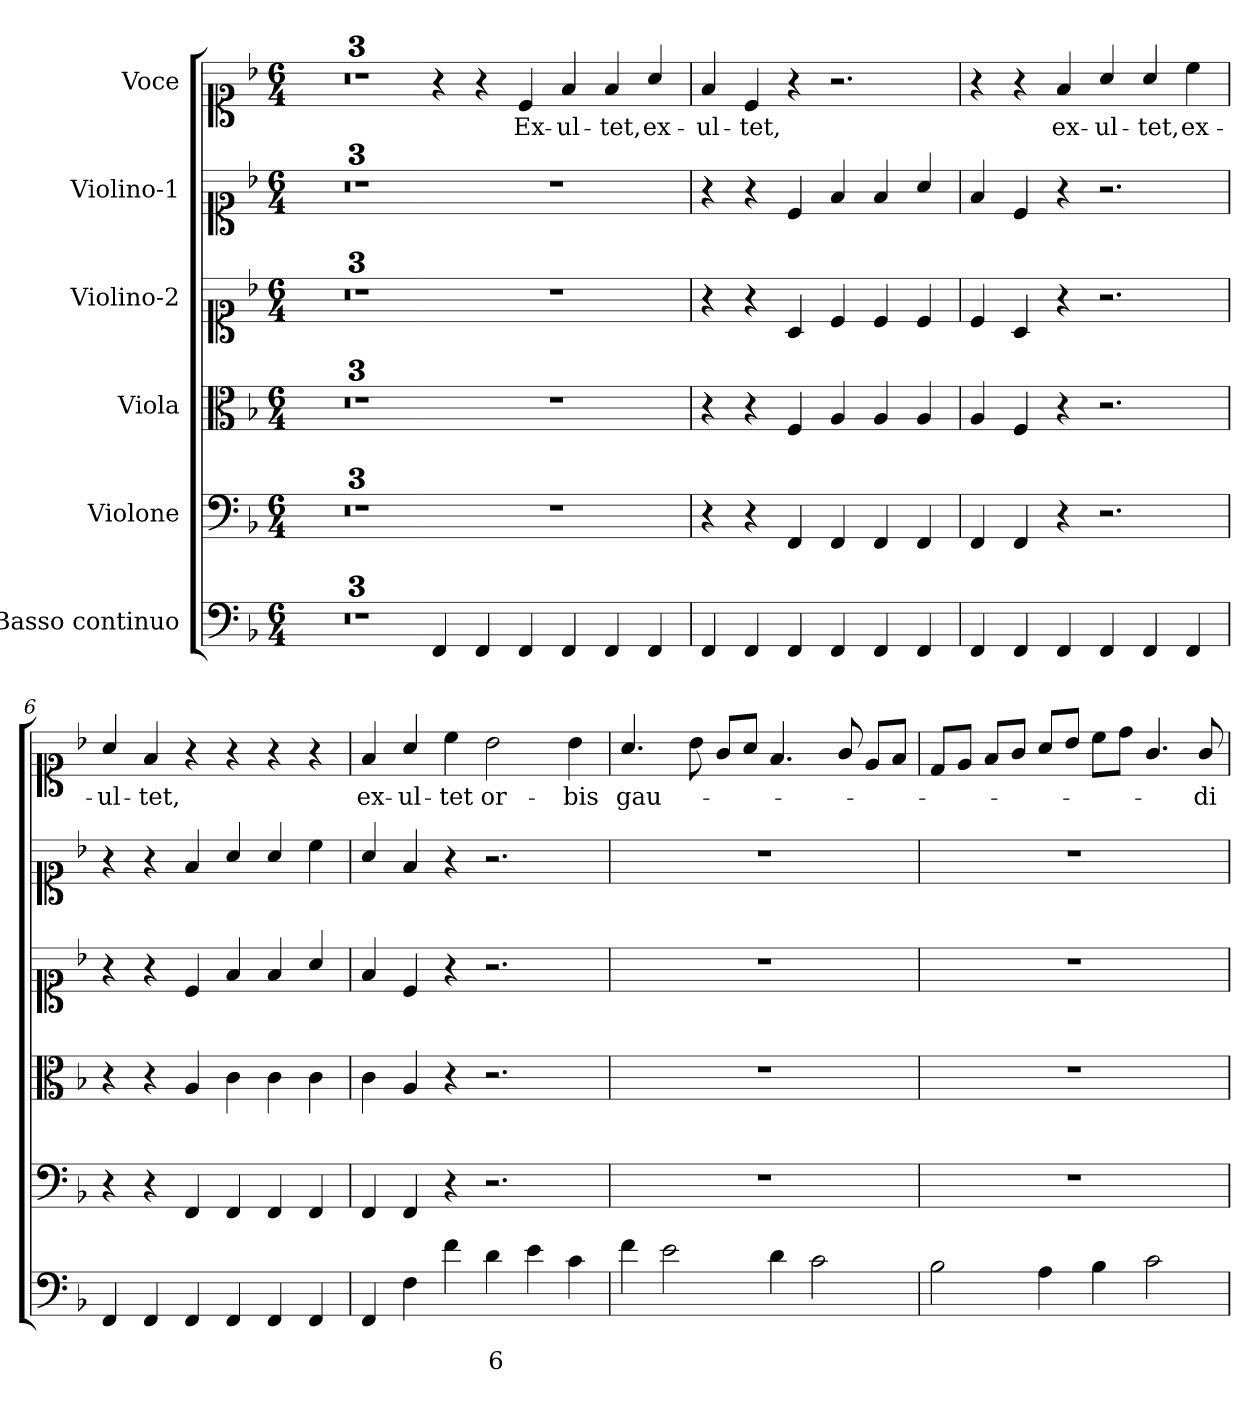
**kern	**text	**text	**kern	**kern	**kern	**kern	**kern	**text
*part6	*part6	*part6	*part5	*part4	*part3	*part2	*part1	*part1
*staff6	*staff6	*staff6	*staff5	*staff4	*staff3	*staff2	*staff1	*staff1
*I"Basso continuo	*	*	*I"Violone	*I"Viola	*I"Violino-2	*I"Violino-1	*I"Voce	*
*clefF4	*	*	*clefF4	*clefC3	*clefC1	*clefC1	*clefC1	*
*k[b-]	*	*	*k[b-]	*k[b-]	*k[b-]	*k[b-]	*k[b-]	*
*F:	*	*	*F:	*F:	*F:	*F:	*F:	*
*M6/4	*	*	*M6/4	*M6/4	*M6/4	*M6/4	*M6/4	*
=1	=1	=1	=1	=1	=1	=1	=1	=1
1.ryy	.	.	1.ryy	1.ryy	1.ryy	1.ryy	1.ryy	.
=2	=2	=2	=2	=2	=2	=2	=2	=2
1.r	.	.	1.r	1.r	1.r	1.r	1.r	.
=3	=3	=3	=3	=3	=3	=3	=3	=3
*	*	*	*	*	*clefG2	*clefG2	*clefG2	*
1.ryy	.	.	1.ryy	1.ryy	1.ryy	1.ryy	1.ryy	.
=3X1-	=3X1-	=3X1-	=3X1-	=3X1-	=3X1-	=3X1-	=3X1-	=3X1-
4FF/	.	.	1.r	1.r	1.r	1.r	4r	.
4FF/	.	.	.	.	.	.	4r	.
!	!	!	!	!	!	!	!	!LO:LY:b
4FF/	.	.	.	.	.	.	4c/	Ex-
!	!	!	!	!	!	!	!	!LO:LY:b
4FF/	.	.	.	.	.	.	4f/	-ul-
!	!	!	!	!	!	!	!	!LO:LY:b
4FF/	.	.	.	.	.	.	4f/	-tet,
!	!	!	!	!	!	!	!	!LO:LY:b
4FF/	.	.	.	.	.	.	4a/	ex-
=4	=4	=4	=4	=4	=4	=4	=4	=4
!	!	!	!	!	!	!	!	!LO:LY:b
4FF/	.	.	4r	4r	4r	4r	4f/	-ul-
!	!	!	!	!	!	!	!	!LO:LY:b
4FF/	.	.	4r	4r	4r	4r	4c/	-tet,
4FF/	.	.	4FF/	4F/	4A/	4c/	4r	.
4FF/	.	.	4FF/	4A/	4c/	4f/	2.r	.
4FF/	.	.	4FF/	4A/	4c/	4f/	.	.
4FF/	.	.	4FF/	4A/	4c/	4a/	.	.
=5	=5	=5	=5	=5	=5	=5	=5	=5
4FF/	.	.	4FF/	4A/	4c/	4f/	4r	.
4FF/	.	.	4FF/	4F/	4A/	4c/	4r	.
!	!	!	!	!	!	!	!	!LO:LY:b
4FF/	.	.	4r	4r	4r	4r	4f/	ex-
!	!	!	!	!	!	!	!	!LO:LY:b
4FF/	.	.	2.r	2.r	2.r	2.r	4a/	-ul-
!	!	!	!	!	!	!	!	!LO:LY:b
4FF/	.	.	.	.	.	.	4a/	-tet,
!	!	!	!	!	!	!	!	!LO:LY:b
4FF/	.	.	.	.	.	.	4cc\	ex-
!!LO:PB:g=z
=6	=6	=6	=6	=6	=6	=6	=6	=6
!	!	!	!	!	!	!	!	!LO:LY:b
4FF/	.	.	4r	4r	4r	4r	4a/	-ul-
!	!	!	!	!	!	!	!	!LO:LY:b
4FF/	.	.	4r	4r	4r	4r	4f/	-tet,
4FF/	.	.	4FF/	4A/	4c/	4f/	4r	.
4FF/	.	.	4FF/	4c\	4f/	4a/	4r	.
4FF/	.	.	4FF/	4c\	4f/	4a/	4r	.
4FF/	.	.	4FF/	4c\	4a/	4cc\	4r	.
=7	=7	=7	=7	=7	=7	=7	=7	=7
!	!	!	!	!	!	!	!	!LO:LY:b
4FF/	.	.	4FF/	4c\	4f/	4a/	4f/	ex-
!	!	!	!	!	!	!	!	!LO:LY:b
4F\	.	.	4FF/	4A/	4c/	4f/	4a/	-ul-
!	!	!	!	!	!	!	!	!LO:LY:b
4f\	.	.	4r	4r	4r	4r	4cc\	-tet
!	!	!LO:LY:b	!	!	!	!	!	!LO:LY:b
4d\	.	6	2.r	2.r	2.r	2.r	2b-\	or-
4e\	.	.	.	.	.	.	.	.
!	!	!	!	!	!	!	!	!LO:LY:b
4c\	.	.	.	.	.	.	4b-\	-bis
=8	=8	=8	=8	=8	=8	=8	=8	=8
!	!	!	!	!	!	!	!	!LO:LY:b
4f\	.	.	1.r	1.r	1.r	1.r	4.a/	gau-
2e\	.	.	.	.	.	.	.	.
.	.	.	.	.	.	.	8b-\	.
.	.	.	.	.	.	.	8g/L	.
.	.	.	.	.	.	.	8a/J	.
4d\	.	.	.	.	.	.	4.f/	.
2c\	.	.	.	.	.	.	.	.
.	.	.	.	.	.	.	8g/	.
.	.	.	.	.	.	.	8e/L	.
.	.	.	.	.	.	.	8f/J	.
=9	=9	=9	=9	=9	=9	=9	=9	=9
2B-\	.	.	1.r	1.r	1.r	1.r	8d/L	.
.	.	.	.	.	.	.	8e/J	.
.	.	.	.	.	.	.	8f/L	.
.	.	.	.	.	.	.	8g/J	.
4A\	.	.	.	.	.	.	8a/L	.
.	.	.	.	.	.	.	8b-/J	.
4B-\	.	.	.	.	.	.	8cc\L	.
.	.	.	.	.	.	.	8dd\J	.
2c\	.	.	.	.	.	.	4.g/	.
!	!	!	!	!	!	!	!	!LO:LY:b
.	.	.	.	.	.	.	8g/	-di-
=	=	=	=	=	=	=	=	=
*-	*-	*-	*-	*-	*-	*-	*-	*-
